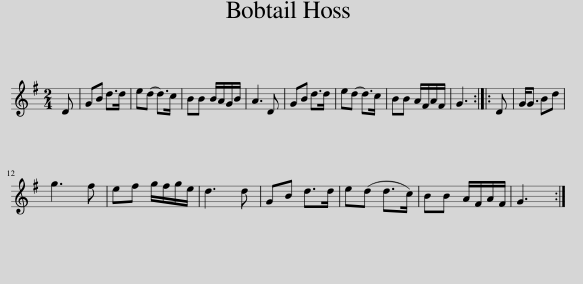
X:1
L:1/8
M:2/4
I:linebreak $
K:G
V:1 treble
V:1
 D | GB d>d | e(d d>)c | BB B/A/G/B/ | A3 D | %5
 GB d>d | e(d d>)c | BB A/F/A/F/ | G3 :: D | %10
 G<G Bd |$ g3 f | ef g/f/g/e/ | d3 d | GB d>d | %15
 e(d d>c) | BB A/F/A/F/ | G3 :| %18
